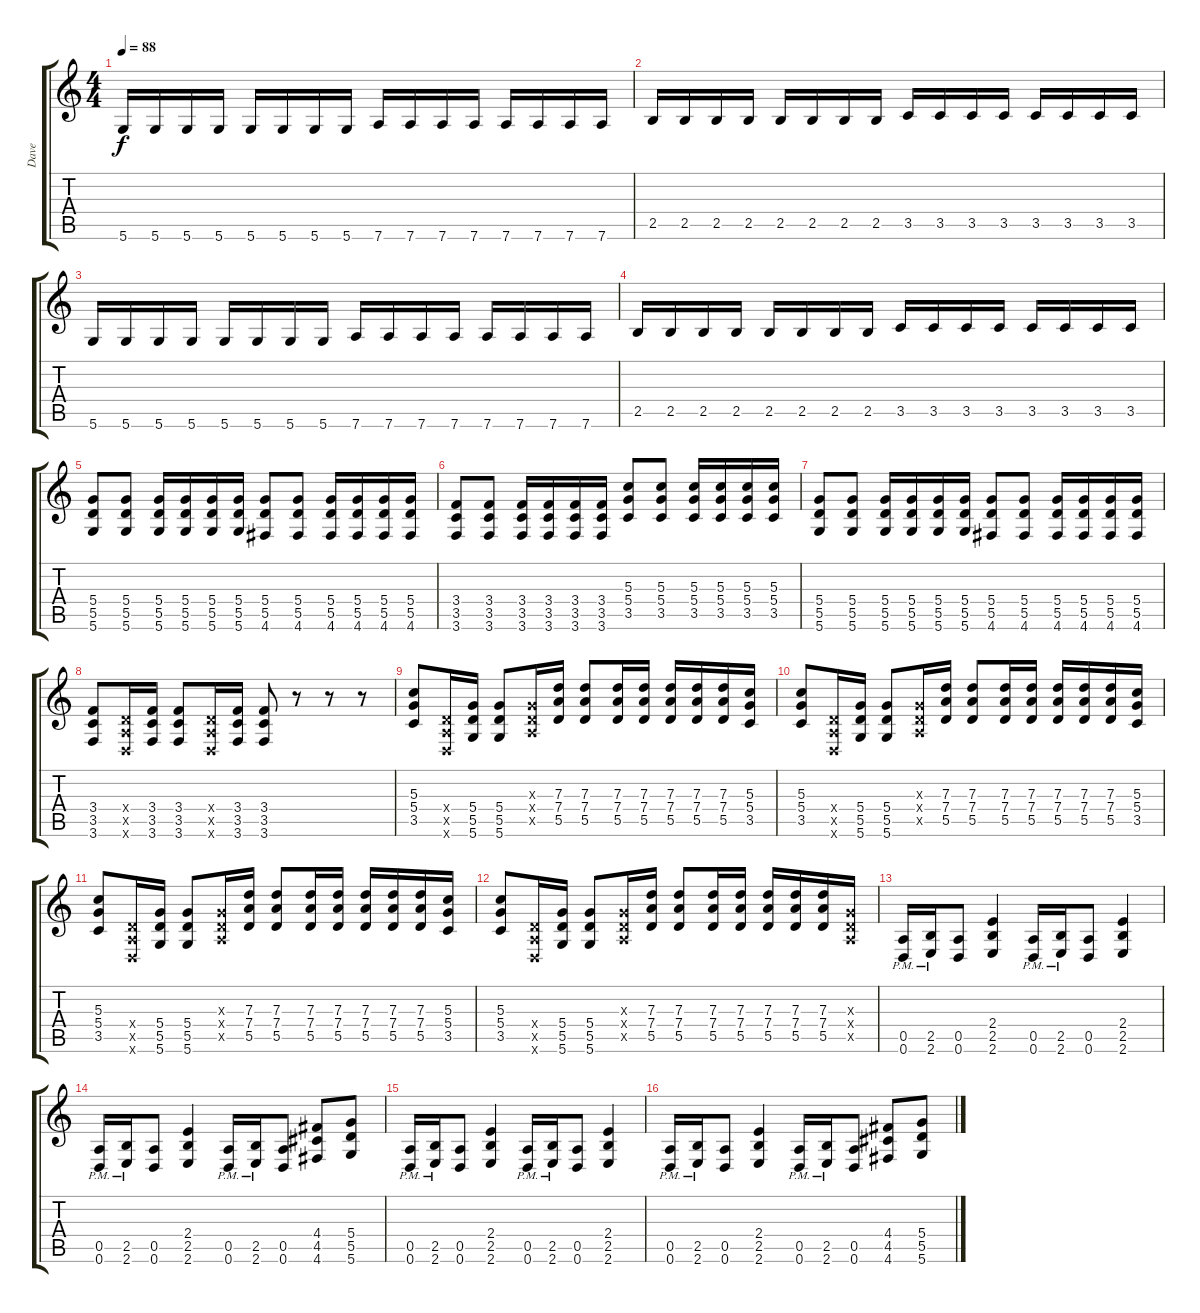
\track ("Dave" "Dave") {instrument distortionguitar}
\staff {score tabs}
\tuning (E4 B3 G3 D3 A2 D2) {hide}
\ts (4 4)
\tempo 88
\clef g2
\ks c
5.6.16{dy f} 5.6.16 5.6.16 5.6.16 5.6.16 5.6.16 5.6.16 5.6.16 7.6.16 7.6.16 7.6.16 7.6.16 7.6.16 7.6.16 7.6.16 7.6.16 |
2.5.16 2.5.16 2.5.16 2.5.16 2.5.16 2.5.16 2.5.16 2.5.16 3.5.16 3.5.16 3.5.16 3.5.16 3.5.16 3.5.16 3.5.16 3.5.16 |
5.6.16 5.6.16 5.6.16 5.6.16 5.6.16 5.6.16 5.6.16 5.6.16 7.6.16 7.6.16 7.6.16 7.6.16 7.6.16 7.6.16 7.6.16 7.6.16 |
2.5.16 2.5.16 2.5.16 2.5.16 2.5.16 2.5.16 2.5.16 2.5.16 3.5.16 3.5.16 3.5.16 3.5.16 3.5.16 3.5.16 3.5.16 3.5.16 |
(5.4 5.5 5.6).8 (5.4 5.5 5.6).8 (5.4 5.5 5.6).16 (5.4 5.5 5.6).16 (5.4 5.5 5.6).16 (5.4 5.5 5.6).16 (5.4 5.5 4.6).8 (5.4 5.5 4.6).8 (5.4 5.5 4.6).16 (5.4 5.5 4.6).16 (5.4 5.5 4.6).16 (5.4 5.5 4.6).16 |
(3.4 3.5 3.6).8 (3.4 3.5 3.6).8 (3.4 3.5 3.6).16 (3.4 3.5 3.6).16 (3.4 3.5 3.6).16 (3.4 3.5 3.6).16 (5.3 5.4 3.5).8 (5.3 5.4 3.5).8 (5.3 5.4 3.5).16 (5.3 5.4 3.5).16 (5.3 5.4 3.5).16 (5.3 5.4 3.5).16 |
(5.4 5.5 5.6).8 (5.4 5.5 5.6).8 (5.4 5.5 5.6).16 (5.4 5.5 5.6).16 (5.4 5.5 5.6).16 (5.4 5.5 5.6).16 (5.4 5.5 4.6).8 (5.4 5.5 4.6).8 (5.4 5.5 4.6).16 (5.4 5.5 4.6).16 (5.4 5.5 4.6).16 (5.4 5.5 4.6).16 |
(3.4 3.5 3.6).8 (0.4{x} 0.5{x} 0.6{x}).16 (3.4 3.5 3.6).16 (3.4 3.5 3.6).8 (0.4{x} 0.5{x} 0.6{x}).16 (3.4 3.5 3.6).16 (3.4 3.5 3.6).8 r.8 r.8 r.8 |
(5.3 5.4 3.5).8 (0.4{x} 0.5{x} 0.6{x}).16 (5.4 5.5 5.6).16 (5.4 5.5 5.6).8 (0.3{x} 0.4{x} 0.5{x}).16 (7.3 7.4 5.5).16 (7.3 7.4 5.5).8 (7.3 7.4 5.5).16 (7.3 7.4 5.5).16 (7.3 7.4 5.5).16 (7.3 7.4 5.5).16 (7.3 7.4 5.5).16 (5.3 5.4 3.5).16 |
(5.3 5.4 3.5).8 (0.4{x} 0.5{x} 0.6{x}).16 (5.4 5.5 5.6).16 (5.4 5.5 5.6).8 (0.3{x} 0.4{x} 0.5{x}).16 (7.3 7.4 5.5).16 (7.3 7.4 5.5).8 (7.3 7.4 5.5).16 (7.3 7.4 5.5).16 (7.3 7.4 5.5).16 (7.3 7.4 5.5).16 (7.3 7.4 5.5).16 (5.3 5.4 3.5).16 |
(5.3 5.4 3.5).8 (0.4{x} 0.5{x} 0.6{x}).16 (5.4 5.5 5.6).16 (5.4 5.5 5.6).8 (0.3{x} 0.4{x} 0.5{x}).16 (7.3 7.4 5.5).16 (7.3 7.4 5.5).8 (7.3 7.4 5.5).16 (7.3 7.4 5.5).16 (7.3 7.4 5.5).16 (7.3 7.4 5.5).16 (7.3 7.4 5.5).16 (5.3 5.4 3.5).16 |
(5.3 5.4 3.5).8 (0.4{x} 0.5{x} 0.6{x}).16 (5.4 5.5 5.6).16 (5.4 5.5 5.6).8 (0.3{x} 0.4{x} 0.5{x}).16 (7.3 7.4 5.5).16 (7.3 7.4 5.5).8 (7.3 7.4 5.5).16 (7.3 7.4 5.5).16 (7.3 7.4 5.5).16 (7.3 7.4 5.5).16 (7.3 7.4 5.5).16 (0.3{x} 0.4{x} 0.5{x}).16 |
(0.5{pm} 0.6{pm}).16 (2.5{pm} 2.6{pm}).16 (0.5 0.6).8 (2.4 2.5 2.6).4 (0.5{pm} 0.6{pm}).16 (2.5{pm} 2.6{pm}).16 (0.5 0.6).8 (2.4 2.5 2.6).4 |
(0.5{pm} 0.6{pm}).16 (2.5{pm} 2.6{pm}).16 (0.5 0.6).8 (2.4 2.5 2.6).4 (0.5{pm} 0.6{pm}).16 (2.5{pm} 2.6{pm}).16 (0.5 0.6).8 (4.4 4.5 4.6).8 (5.4 5.5 5.6).8 |
(0.5{pm} 0.6{pm}).16 (2.5{pm} 2.6{pm}).16 (0.5 0.6).8 (2.4 2.5 2.6).4 (0.5{pm} 0.6{pm}).16 (2.5{pm} 2.6{pm}).16 (0.5 0.6).8 (2.4 2.5 2.6).4 |
(0.5{pm} 0.6{pm}).16 (2.5{pm} 2.6{pm}).16 (0.5 0.6).8 (2.4 2.5 2.6).4 (0.5{pm} 0.6{pm}).16 (2.5{pm} 2.6{pm}).16 (0.5 0.6).8 (4.4 4.5 4.6).8 (5.4 5.5 5.6).8
